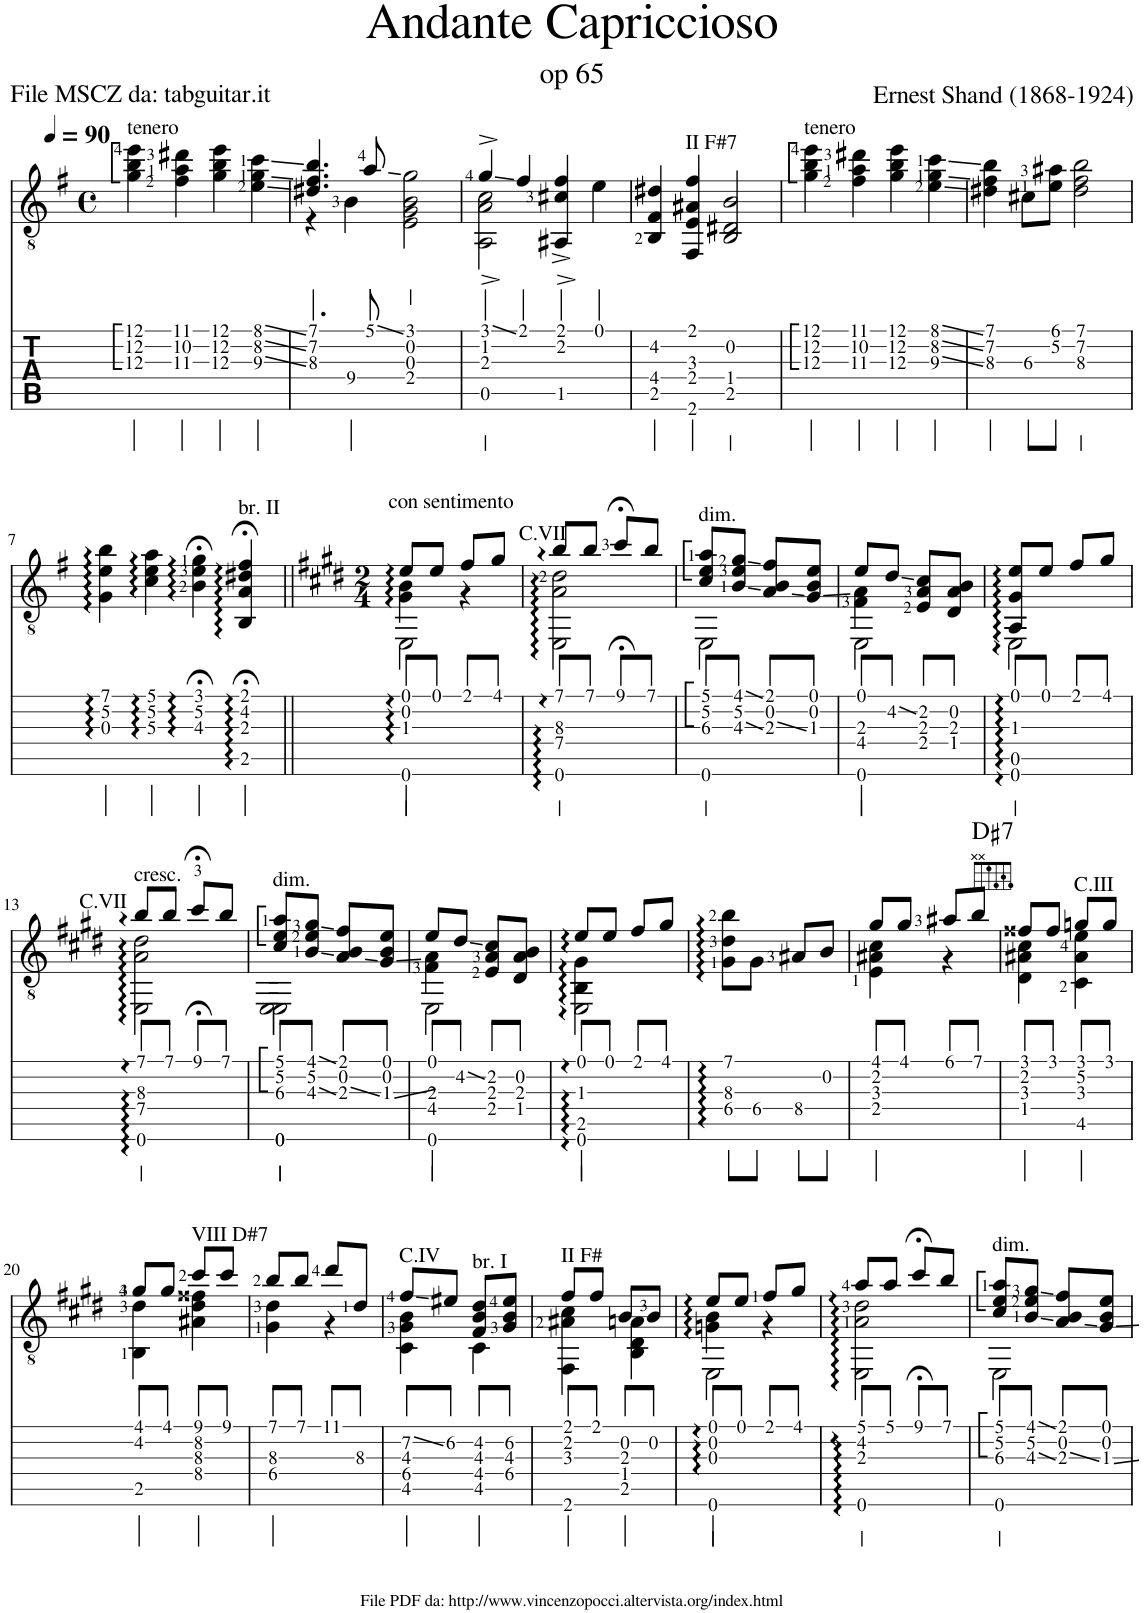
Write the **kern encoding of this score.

**kern	**kern	**harte
*part2	*part1	*part1
*staff2	*staff1	*
*I"Chitarra classica (Intavolatura)	*I"Guitar	*
*stria6	*	*
*	*clefGv2	*
*k[f#]	*k[f#]	*
*M4/4	*M4/4	*
*met(c)	*met(c)	*
*MM90	*MM90	*
=1	=1	=1
!	!LO:TX:a:t=tenero	!
4g\ 4b\ 4ee\	4g\ 4b\ 4ee\	.
4f#\ 4a\ 4dd#X\	4f#\ 4a\ 4dd#X\	.
4g\ 4b\ 4ee\	4g\ 4b\ 4ee\	.
4e\ 4g\ 4cc\	4e\ 4g\ 4cc\	.
=2	=2	=2
*^	*^	*
4.d#X/ 4.f#/ 4.b/	4r	4.d#X/ 4.f#/ 4.b/	4r	.
.	4B\	.	4B\	.
8a/	.	8a/	.	.
2E/ 2G/ 2B/ 2g/	2ryy	2E\ 2G\ 2B\ 2g\	2ryy	.
=3	=3	=3	=3	=3
4g^/	2AA\ 2A\ 2c\	4g^/	2AA\ 2A\ 2c\	.
4f#/	.	4f#/	.	.
4AA#X/^ 4c#X/^ 4f#/^	2ryy	4AA#X/^ 4c#X/^ 4f#/^	2ryy	.
4e/	.	4e\	.	.
*v	*v	*	*	*
*	*v	*v	*
=4	=4	=4
4BB\ 4F#\ 4d#X\	4BB/ 4F#/ 4d#X/	.
!	!LO:TX:a:t=II F#7	!
4FF#\ 4E\ 4A#X\ 4f#\	4FF#/ 4E/ 4A#X/ 4f#/	.
2BB\ 2D#X\ 2B\	2BB/ 2D#X/ 2B/	.
=5	=5	=5
!	!LO:TX:a:t=tenero	!
4g\ 4b\ 4ee\	4g\ 4b\ 4ee\	.
4f#\ 4a\ 4dd#X\	4f#\ 4a\ 4dd#X\	.
4g\ 4b\ 4ee\	4g\ 4b\ 4ee\	.
4e\ 4g\ 4cc\	4e\ 4g\ 4cc\	.
=6	=6	=6
4d#X\ 4f#\ 4b\	4d#X\ 4f#\ 4b\	.
8c#X\L	8c#X\L	.
8e\ 8a#X\J	8e\ 8a#X\J	.
2d#\ 2f#\ 2b\	2d#\ 2f#\ 2b\	.
!!LO:LB:g=z
=7	=7	=7
4G\ 4e\ 4b\	4G\ 4e\ 4b\	.
4c\ 4e\ 4a\	4c\ 4e\ 4a\	.
4B\;< 4e\;< 4g\;<	4B\;< 4e\;< 4g\;<	.
!	!LO:TX:a:t=br. II	!
4BB\;< 4A\;< 4d#X\;< 4f#\;<	4BB/;< 4A/;< 4d#X/;< 4f#/;<	.
=8||	=8||	=8||
*k[f#c#g#d#]	*k[f#c#g#d#]	*
*M2/4	*M2/4	*
*^	*^	*
*	*^	*	*^	*
!	!	!	!LO:TX:a:t=con sentimento	!	!	!
8e/L	4G#\ 4B\	2EE\	8e/L	4G#\ 4B\	2EE\	.
8e/J	.	.	8e/J	.	.	.
8f#/L	4r	.	8f#/L	4r	.	.
8g#/J	.	.	8g#/J	.	.	.
*	*v	*v	*	*	*	*
*	*	*	*v	*v	*
=9	=9	=9	=9	=9
!	!	!LO:TX:a:t=C.VII	!	!
8b/L	2EE\ 2A\ 2d#\	8b/L	2EE\ 2A\ 2d#\	.
8b/J	.	8b/J	.	.
8cc#;</L	.	8cc#;</L	.	.
8b/J	.	8b/J	.	.
=10	=10	=10	=10	=10
!	!	!LO:TX:a:t=dim.	!	!
8c#/ 8e/ 8a/L	2EE\	8c#/ 8e/ 8a/L	2EE\	.
8B/ 8e/ 8g#/J	.	8B/ 8e/ 8g#/J	.	.
8A/ 8B/ 8f#/L	.	8A/ 8B/ 8f#/L	.	.
8G#/ 8B/ 8e/J	.	8G#/ 8B/ 8e/J	.	.
=11	=11	=11	=11	=11
*	*^	*	*^	*
8e/L	4F#\ 4A\	2EE\	8e/L	4F#\ 4A\	2EE\	.
8d#/J	.	.	8d#/J	.	.	.
8E/ 8A/ 8c#/L	4ryy	.	8E/ 8A/ 8c#/L	4ryy	.	.
8D#/ 8A/ 8B/J	.	.	8D#/ 8A/ 8B/J	.	.	.
*	*v	*v	*	*	*	*
*	*	*	*v	*v	*
=12	=12	=12	=12	=12
8AA/ 8G#/ 8e/L	2EE\	8AA/ 8G#/ 8e/L	2EE\	.
8e/J	.	8e/J	.	.
8f#/L	.	8f#/L	.	.
8g#/J	.	8g#/J	.	.
!!LO:LB:g=z	!!
=13	=13	=13	=13	=13
!	!	!LO:TX:a:t=cresc.	!	!
!	!	!LO:TX:a:t=C.VII	!	!
8b/L	2EE\ 2A\ 2d#\	8b/L	2EE\ 2A\ 2d#\	.
8b/J	.	8b/J	.	.
8cc#;</L	.	8cc#;</L	.	.
8b/J	.	8b/J	.	.
=14	=14	=14	=14	=14
*	*^	*	*^	*
!	!	!	!LO:TX:a:t=dim.	!	!	!
8c#/ 8e/ 8a/L	2EE\	2EE\	8c#/ 8e/ 8a/L	2EE\	2EE\	.
8B/ 8e/ 8g#/J	.	.	8B/ 8e/ 8g#/J	.	.	.
8A/ 8B/ 8f#/L	.	.	8A/ 8B/ 8f#/L	.	.	.
8G#/ 8B/ 8e/J	.	.	8G#/ 8B/ 8e/J	.	.	.
=15	=15	=15	=15	=15	=15	=15
8e/L	4F#\ 4A\	2EE\	8e/L	4F#\ 4A\	2EE\	.
8d#/J	.	.	8d#/J	.	.	.
8E/ 8A/ 8c#/L	4ryy	.	8E/ 8A/ 8c#/L	4ryy	.	.
8D#/ 8A/ 8B/J	.	.	8D#/ 8A/ 8B/J	.	.	.
=16	=16	=16	=16	=16	=16	=16
8e/L	2EE\	4BB\:: 4G#\::	8e/L	2EE\	4BB\:: 4G#\::	.
8e/J	.	.	8e/J	.	.	.
8f#/L	.	4ryy	8f#/L	.	4ryy	.
8g#/J	.	.	8g#/J	.	.	.
*v	*v	*v	*	*	*	*
*	*v	*v	*v	*
=17	=17	=17
8G#\ 8d#\ 8b\L	8G#\ 8d#\ 8b\L	.
8G#\J	8G#\J	.
8A#X\L	8A#X/L	.
8B\J	8B/J	.
=18	=18	=18
*^	*^	*
8g#/L	4E\ 4A#X\ 4c#\	8g#/L	4E\ 4A#X\ 4c#\	.
8g#/J	.	8g#/J	.	.
8a#X/L	4r	8a#X/L	4r	.
8b/J	.	8b/J	.	.
=19	=19	=19	=19	=19
!	!	!	!	!LO:H:kt=7
8f##X/L	4D#\ 4A#X\ 4c#\	8f##X/L	4D#\ 4A#X\ 4c#\	D#:7
8f##/J	.	8f##/J	.	.
!	!	!LO:TX:a:t=C.III	!	!
8gn/L	4C#\ 4A#\ 4e\	8gn/L	4C#\ 4A#\ 4e\	.
8g/J	.	8g/J	.	.
!!LO:LB:g=z	!!
=20	=20	=20	=20	=20
8g#/L	4BB\ 4d#\	8g#/L	4BB\ 4d#\	.
8g#/J	.	8g#/J	.	.
!	!	!LO:TX:a:t=VIII D#7	!	!
8cc#/L	4A#X\ 4d#\ 4f##X\	8cc#/L	4A#X\ 4d#\ 4f##X\	.
8cc#/J	.	8cc#/J	.	.
=21	=21	=21	=21	=21
8b/L	4G#\ 4d#\	8b/L	4G#\ 4d#\	.
8b/J	.	8b/J	.	.
8dd#/L	4r	8dd#/L	4r	.
8d#/J	.	8d#/J	.	.
=22	=22	=22	=22	=22
!	!	!LO:TX:a:t=C.IV	!	!
8f#/L	4C#\ 4G#\ 4B\	8f#/L	4C#\ 4G#\ 4B\	.
8e#X/J	.	8e#X/J	.	.
!	!	!LO:TX:a:t=br. I	!	!
8F#/ 8B/ 8d#/L	4C#\	8F#/ 8B/ 8d#/L	4C#\	.
8G#/ 8B/ 8e#/J	.	8G#/ 8B/ 8e#/J	.	.
=23	=23	=23	=23	=23
!	!	!LO:TX:a:t=II F#	!	!
8f#/L	4FF#\ 4A#X\ 4c#\	8f#/L	4FF#\ 4A#X\ 4c#\	.
8f#/J	.	8f#/J	.	.
8B/L	4BB\ 4D#\ 4An\	8B/L	4BB\ 4D#\ 4An\	.
8B/J	.	8B/J	.	.
=24	=24	=24	=24	=24
*	*^	*	*^	*
8e/L	4Gn\ 4B\	2EE\	8e/L	4Gn\ 4B\	2EE\	.
8e/J	.	.	8e/J	.	.	.
8f#/L	4r	.	8f#/L	4r	.	.
8g#/J	.	.	8g#/J	.	.	.
*	*v	*v	*	*	*	*
*	*	*	*v	*v	*
=25	=25	=25	=25	=25
8a/L	2EE\ 2A\ 2d#\	8a/L	2EE\ 2A\ 2d#\	.
8a/J	.	8a/J	.	.
8cc#;</L	.	8cc#;</L	.	.
8b/J	.	8b/J	.	.
=26	=26	=26	=26	=26
!	!	!LO:TX:a:t=dim.	!	!
8c#/ 8e/ 8a/L	2EE\	8c#/ 8e/ 8a/L	2EE\	.
8B/ 8e/ 8g#/J	.	8B/ 8e/ 8g#/J	.	.
8A/ 8B/ 8f#/L	.	8A/ 8B/ 8f#/L	.	.
8G#/ 8B/ 8e/J	.	8G#/ 8B/ 8e/J	.	.
*v	*v	*	*	*
*	*v	*v	*
=	=	=
*-	*-	*-
